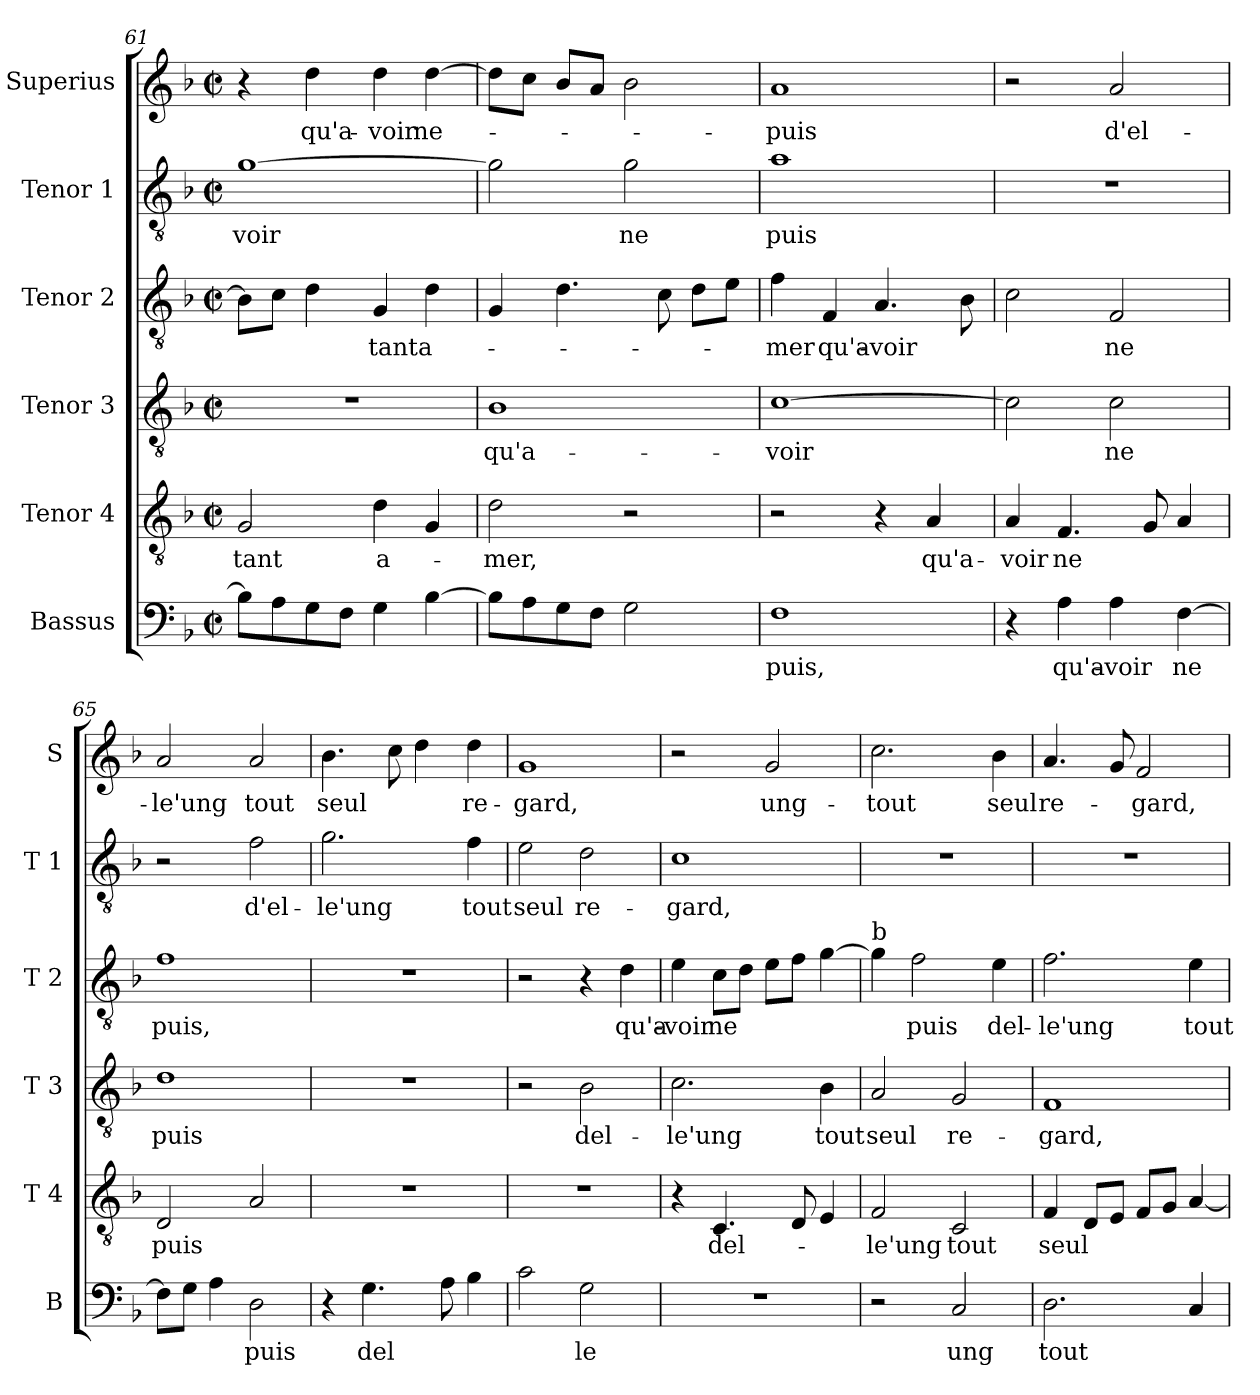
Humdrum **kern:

**kern	**text	**kern	**text	**kern	**text	**kern	**text	**kern	**text	**kern	**text
*part6	*part6	*part5	*part5	*part4	*part4	*part3	*part3	*part2	*part2	*part1	*part1
*staff6	*staff6	*staff5	*staff5	*staff4	*staff4	*staff3	*staff3	*staff2	*staff2	*staff1	*staff1
*I"Bassus	*	*I"Tenor 4	*	*I"Tenor 3	*	*I"Tenor 2	*	*I"Tenor 1	*	*I"Superius	*
*I'B	*	*I'T 4	*	*I'T 3	*	*I'T 2	*	*I'T 1	*	*I'S	*
*clefF4	*	*clefGv2	*	*clefGv2	*	*clefGv2	*	*clefGv2	*	*clefG2	*
*k[b-]	*	*k[b-]	*	*k[b-]	*	*k[b-]	*	*k[b-]	*	*k[b-]	*
*F:	*	*F:	*	*F:	*	*F:	*	*F:	*	*F:	*
*M2/2	*	*M2/2	*	*M2/2	*	*M2/2	*	*M2/2	*	*M2/2	*
*met(c|)	*	*met(c|)	*	*met(c|)	*	*met(c|)	*	*met(c|)	*	*met(c|)	*
=61	=61	=61	=61	=61	=61	=61	=61	=61	=61	=61	=61
!	!	!	!LO:LY:b	!	!	!	!	!	!LO:LY:b	!	!
8B-\L]	.	2G/	tant	1r	.	8B-\L]	.	[1g	-voir	4r	.
8A\	.	.	.	.	.	8c\J	.	.	.	.	.
!	!	!	!	!	!	!	!	!	!	!	!LO:LY:b
8G\	.	.	.	.	.	4d\	.	.	.	4dd\	qu'a-
8F\J	.	.	.	.	.	.	.	.	.	.	.
!	!	!	!LO:LY:b	!	!	!	!LO:LY:b	!	!	!	!LO:LY:b
4G\	.	4d\	a-	.	.	4G/	tant	.	.	4dd\	-voir
!	!	!	!	!	!	!	!LO:LY:b	!	!	!	!LO:LY:b
[4B-\	.	4G/	.	.	.	4d\	a-	.	.	[4dd\	ne-
=62	=62	=62	=62	=62	=62	=62	=62	=62	=62	=62	=62
!	!	!	!LO:LY:b	!	!LO:LY:b	!	!	!	!	!	!
8B-\L]	.	2d\	-mer,	1B-	qu'a-	4G/	.	2g\]	.	8dd\L]	.
8A\	.	.	.	.	.	.	.	.	.	8cc\J	.
8G\	.	.	.	.	.	4.d\	.	.	.	8b-/L	.
8F\J	.	.	.	.	.	.	.	.	.	8a/J	.
!	!	!	!	!	!	!	!	!	!LO:LY:b	!	!
2G\	.	2r	.	.	.	.	.	2g\	ne	2b-\	.
.	.	.	.	.	.	8c\	.	.	.	.	.
.	.	.	.	.	.	8d\L	.	.	.	.	.
.	.	.	.	.	.	8e\J	.	.	.	.	.
=63	=63	=63	=63	=63	=63	=63	=63	=63	=63	=63	=63
!	!LO:LY:b	!	!	!	!LO:LY:b	!	!LO:LY:b	!	!LO:LY:b	!	!LO:LY:b
1F	puis,	2r	.	[1c	-voir	4f\	-mer	1a	puis	1a	-puis
!	!	!	!	!	!	!	!LO:LY:b	!	!	!	!
.	.	.	.	.	.	4F/	qu'a-	.	.	.	.
!	!	!	!	!	!	!	!LO:LY:b	!	!	!	!
.	.	4r	.	.	.	4.A/	-voir	.	.	.	.
!	!	!	!LO:LY:b	!	!	!	!	!	!	!	!
.	.	4A/	qu'a-	.	.	.	.	.	.	.	.
.	.	.	.	.	.	8B-\	.	.	.	.	.
!!LO:LB:g=z
=64	=64	=64	=64	=64	=64	=64	=64	=64	=64	=64	=64
!	!	!	!LO:LY:b	!	!	!	!	!	!	!	!
4r	.	4A/	-voir	2c\]	.	2c\	.	1r	.	2r	.
!	!LO:LY:b	!	!LO:LY:b	!	!	!	!	!	!	!	!
4A\	qu'a-	4.F/	ne	.	.	.	.	.	.	.	.
!	!LO:LY:b	!	!	!	!LO:LY:b	!	!LO:LY:b	!	!	!	!LO:LY:b
4A\	-voir	.	.	2c\	ne	2F/	ne	.	.	2a/	d'el-
.	.	8G/	.	.	.	.	.	.	.	.	.
!	!LO:LY:b	!	!	!	!	!	!	!	!	!	!
[4F\	ne	4A/	.	.	.	.	.	.	.	.	.
!!LO:PB:g=z
=65	=65	=65	=65	=65	=65	=65	=65	=65	=65	=65	=65
!	!	!	!LO:LY:b	!	!LO:LY:b	!	!LO:LY:b	!	!	!	!LO:LY:b
8F\L]	.	2D/	puis	1d	puis	1f	puis,	2r	.	2a/	-le'ung
8G\J	.	.	.	.	.	.	.	.	.	.	.
4A\	.	.	.	.	.	.	.	.	.	.	.
!	!LO:LY:b	!	!	!	!	!	!	!	!LO:LY:b	!	!LO:LY:b
2D\	puis	2A/	.	.	.	.	.	2f\	d'el-	2a/	tout
=66	=66	=66	=66	=66	=66	=66	=66	=66	=66	=66	=66
!	!	!	!	!	!	!	!	!	!LO:LY:b	!	!LO:LY:b
4r	.	1r	.	1r	.	1r	.	2.g\	-le'ung	4.b-\	seul
!	!LO:LY:b	!	!	!	!	!	!	!	!	!	!
4.G\	del	.	.	.	.	.	.	.	.	.	.
.	.	.	.	.	.	.	.	.	.	8cc\	.
.	.	.	.	.	.	.	.	.	.	4dd\	.
8A\	.	.	.	.	.	.	.	.	.	.	.
!	!	!	!	!	!	!	!	!	!LO:LY:b	!	!LO:LY:b
4B-\	.	.	.	.	.	.	.	4f\	tout	4dd\	re-
=67	=67	=67	=67	=67	=67	=67	=67	=67	=67	=67	=67
!	!	!	!	!	!	!	!	!	!LO:LY:b	!	!LO:LY:b
2c\	.	1r	.	2r	.	2r	.	2e\	seul	1g	-gard,
!	!LO:LY:b	!	!	!	!LO:LY:b	!	!	!	!LO:LY:b	!	!
2G\	le	.	.	2B-\	del-	4r	.	2d\	re-	.	.
!	!	!	!	!	!	!	!LO:LY:b	!	!	!	!
.	.	.	.	.	.	4d\	qu'a-	.	.	.	.
=68	=68	=68	=68	=68	=68	=68	=68	=68	=68	=68	=68
!	!	!	!	!	!LO:LY:b	!	!LO:LY:b	!	!LO:LY:b	!	!
1r	.	4r	.	2.c\	-le'ung	4e\	-voir	1c	-gard,	2r	.
!	!	!	!LO:LY:b	!	!	!	!LO:LY:b	!	!	!	!
.	.	4.C/	del-	.	.	8c\L	ne	.	.	.	.
.	.	.	.	.	.	8d\J	.	.	.	.	.
!	!	!	!	!	!	!	!	!	!	!	!LO:LY:b
.	.	.	.	.	.	8e\L	.	.	.	2g/	ung-
.	.	8D/	.	.	.	8f\J	.	.	.	.	.
!	!	!	!	!	!LO:LY:b	!	!	!	!	!	!
.	.	4E/	.	4B-\	tout	[4g\	.	.	.	.	.
=69	=69	=69	=69	=69	=69	=69	=69	=69	=69	=69	=69
!	!	!	!	!	!	!LO:TX:a:t=b	!	!	!	!	!
!	!	!	!LO:LY:b	!	!LO:LY:b	!	!	!	!	!	!LO:LY:b
2r	.	2F/	-le'ung	2A/	seul	4g\]	.	1r	.	2.cc\	-tout
!	!	!	!	!	!	!	!LO:LY:b	!	!	!	!
.	.	.	.	.	.	2f\	puis	.	.	.	.
!	!LO:LY:b	!	!LO:LY:b	!	!LO:LY:b	!	!	!	!	!	!
2C/	ung	2C/	tout	2G/	re-	.	.	.	.	.	.
!	!	!	!	!	!	!	!LO:LY:b	!	!	!	!LO:LY:b
.	.	.	.	.	.	4e\	del-	.	.	4b-\	seul
=70	=70	=70	=70	=70	=70	=70	=70	=70	=70	=70	=70
!	!LO:LY:b	!	!LO:LY:b	!	!LO:LY:b	!	!LO:LY:b	!	!	!	!LO:LY:b
2.D\	tout	4F/	seul	1F	-gard,	2.f\	-le'ung	1r	.	4.a/	re-
.	.	8D/L	.	.	.	.	.	.	.	.	.
.	.	8E/J	.	.	.	.	.	.	.	8g/	.
!	!	!	!	!	!	!	!	!	!	!	!LO:LY:b
.	.	8F/L	.	.	.	.	.	.	.	2f/	-gard,
.	.	8G/J	.	.	.	.	.	.	.	.	.
!	!	!	!	!	!	!	!LO:LY:b	!	!	!	!
4C/	.	[4A/	.	.	.	4e\	tout	.	.	.	.
=	=	=	=	=	=	=	=	=	=	=	=
*-	*-	*-	*-	*-	*-	*-	*-	*-	*-	*-	*-
